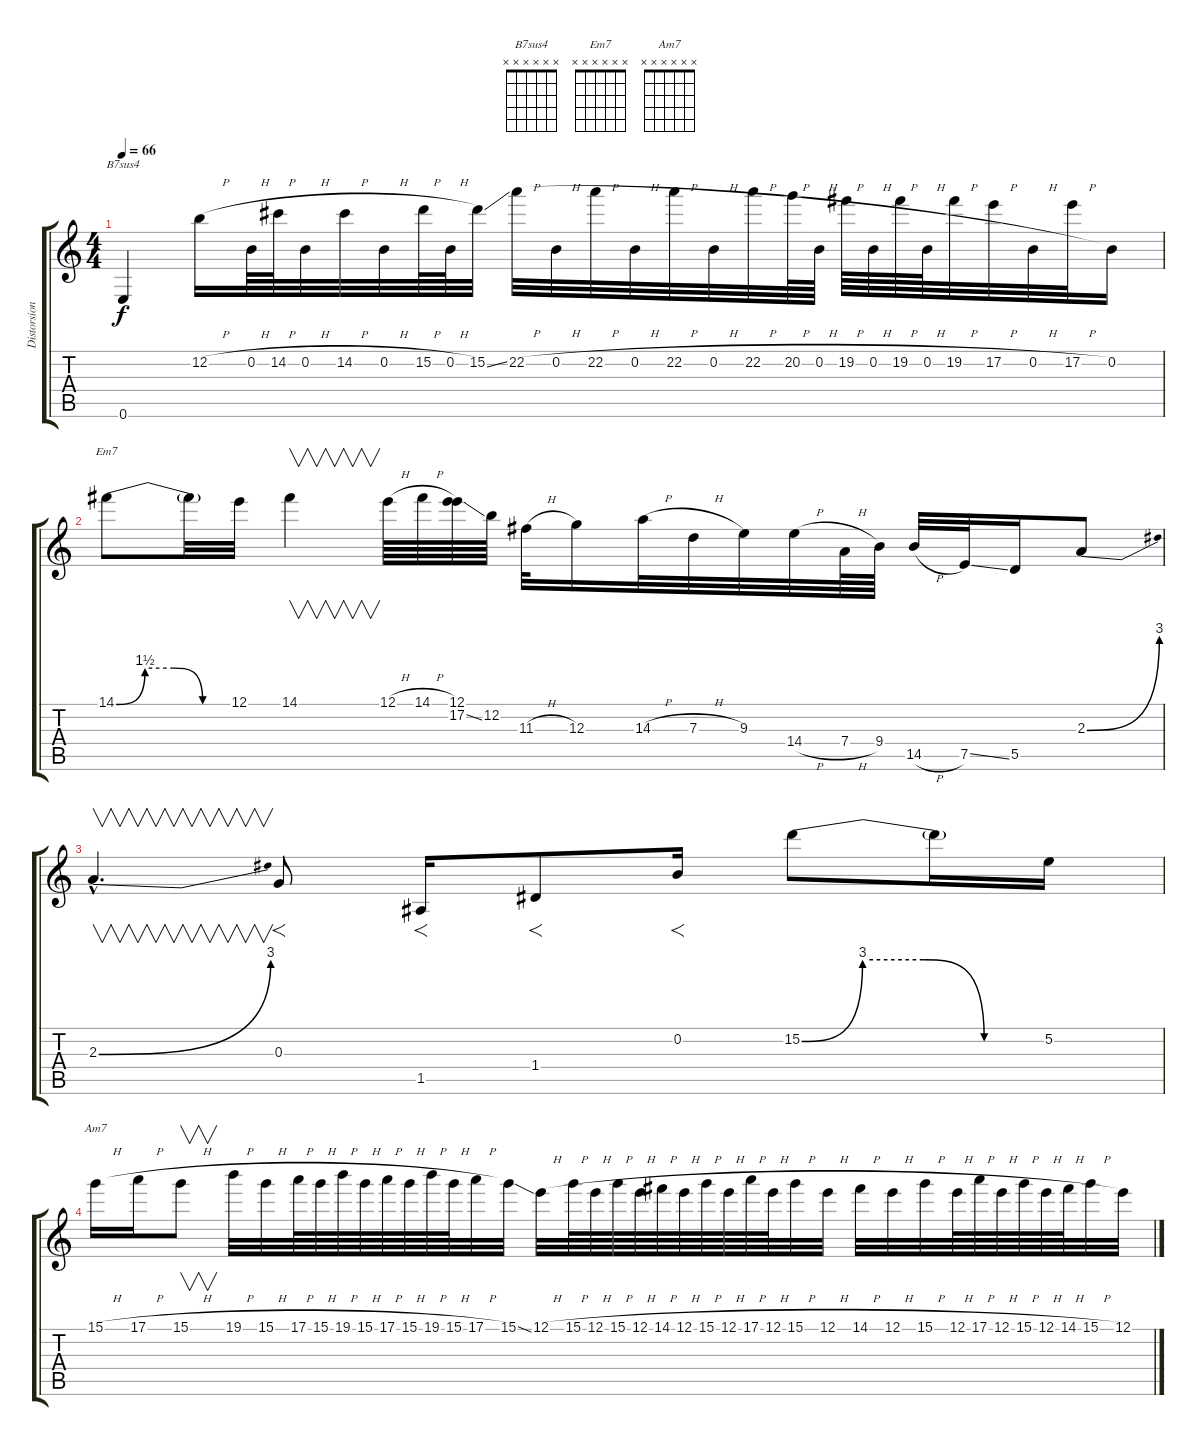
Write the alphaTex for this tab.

\track ("Distorsion" "Distorsion") {instrument distortionguitar}
\staff {score tabs}
\tuning (E4 B3 G3 D3 A2 E2) {hide}
\chord ("B7sus4" x x x x x x) {firstfret 0}
\chord ("Em7" x x x x x x) {firstfret 0}
\chord ("Am7" x x x x x x) {firstfret 0}
\ts (4 4)
\tempo 66
\clef g2
\ks c
0.6{t}.4{ch "B7sus4" dy f} 12.2{h}.16 0.2{h}.64 14.2{h}.64 0.2{h}.32 14.2{h}.32 0.2{h}.32 15.2{h}.64 0.2{h}.64 15.2{ss}.32 22.2{h}.32 0.2{h}.32 22.2{h}.32 0.2{h}.32 22.2{h}.32 0.2{h}.32 22.2{h}.32 20.2{h}.64 0.2{h}.64 19.2{h}.64 0.2{h}.64 19.2{h}.64 0.2{h}.64 19.2{h}.32 17.2{h}.32 0.2{h}.32 17.2{h}.32 0.2.16 |
14.1{be (custom 0 0 15 6 30 6 45 0 60 0)}.8{ch "Em7"} 14.1{t}.32 12.1.32 14.1.4{v} 12.1{h}.64 14.1{h}.64 (12.1 17.2{ss}).64 12.2.64 11.3{h}.32 12.3.16 14.3{h}.32 7.3{h}.32 9.3.32 14.4{h}.32 7.4{h}.64 9.4.64 14.5{h}.32 7.5{ss}.32 5.5.16 2.3{be (bend 0 0 60 12)}.8 |
2.3{be (bend 0 0 60 12) hac}.4{v d} 0.3.8{f} 1.5.16{f} 1.4.8{f} 0.2.16{f} 15.2{be (custom 0 0 15 12 30 12 45 0 60 0)}.8 15.2{t}.16 5.2.16 |
15.1{h}.16{ch "Am7"} 17.1{h}.16 15.1{h}.8{v} 19.1{h}.32 15.1{h}.32 17.1{h}.64 15.1{h}.64 19.1{h}.64 15.1{h}.64 17.1{h}.64 15.1{h}.64 19.1{h}.64 15.1{h}.64 17.1{h}.32 15.1{ss}.32 12.1{h}.32 15.1{h}.64 12.1{h}.64 15.1{h}.64 12.1{h}.64 14.1{h}.64 12.1{h}.64 15.1{h}.64 12.1{h}.64 17.1{h}.64 12.1{h}.64 15.1{h}.32 12.1{h}.32 14.1{h}.32 12.1{h}.32 15.1{h}.32 12.1{h}.64 17.1{h}.64 12.1{h}.64 15.1{h}.64 12.1{h}.64 14.1{h}.64 15.1{h}.32 12.1{ss}.32
